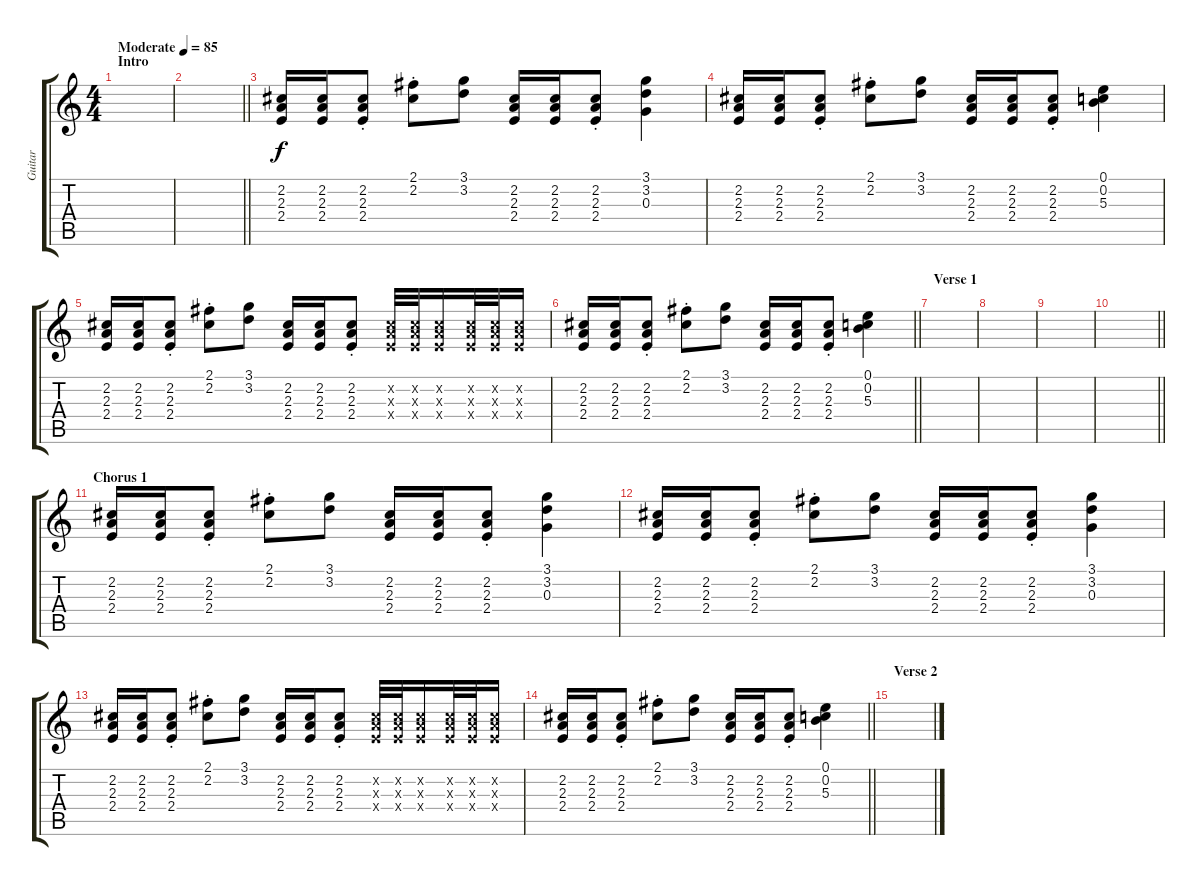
\track ("Guitar" "Guitar") {instrument distortionguitar}
\staff {score tabs}
\tuning (E4 B3 G3 D3 A2 E2) {hide}
\ts (4 4)
\section ("" "Intro")
\tempo (85 "Moderate")
\clef g2
\ks c
|
\barLineRight lightlight
|
(2.2 2.3 2.4).16 (2.2 2.3 2.4).16 (2.2{st} 2.3{st} 2.4{st}).8 (2.1{st} 2.2{st}).8 (3.1 3.2).8 (2.2 2.3 2.4).16 (2.2 2.3 2.4).16 (2.2{st} 2.3{st} 2.4{st}).8 (3.1 3.2 0.3).4 |
(2.2 2.3 2.4).16 (2.2 2.3 2.4).16 (2.2{st} 2.3{st} 2.4{st}).8 (2.1{st} 2.2{st}).8 (3.1 3.2).8 (2.2 2.3 2.4).16 (2.2 2.3 2.4).16 (2.2{st} 2.3{st} 2.4{st}).8 (0.1 0.2 5.3).4 |
(2.2 2.3 2.4).16 (2.2 2.3 2.4).16 (2.2{st} 2.3{st} 2.4{st}).8 (2.1{st} 2.2{st}).8 (3.1 3.2).8 (2.2 2.3 2.4).16 (2.2 2.3 2.4).16 (2.2{st} 2.3{st} 2.4{st}).8 (2.2{x} 2.3{x} 2.4{x}).32 (2.2{x} 2.3{x} 2.4{x}).32 (2.2{x} 2.3{x} 2.4{x}).16 (2.2{x} 2.3{x} 2.4{x}).32 (2.2{x} 2.3{x} 2.4{x}).32 (2.2{x} 2.3{x} 2.4{x}).16 |
\barLineRight lightlight
(2.2 2.3 2.4).16 (2.2 2.3 2.4).16 (2.2{st} 2.3{st} 2.4{st}).8 (2.1{st} 2.2{st}).8 (3.1 3.2).8 (2.2 2.3 2.4).16 (2.2 2.3 2.4).16 (2.2{st} 2.3{st} 2.4{st}).8 (0.1 0.2 5.3).4 |
\section ("" "Verse 1")
|
|
|
\barLineRight lightlight
|
\section ("" "Chorus 1")
(2.2 2.3 2.4).16 (2.2 2.3 2.4).16 (2.2{st} 2.3{st} 2.4{st}).8 (2.1{st} 2.2{st}).8 (3.1 3.2).8 (2.2 2.3 2.4).16 (2.2 2.3 2.4).16 (2.2{st} 2.3{st} 2.4{st}).8 (3.1 3.2 0.3).4 |
(2.2 2.3 2.4).16 (2.2 2.3 2.4).16 (2.2{st} 2.3{st} 2.4{st}).8 (2.1{st} 2.2{st}).8 (3.1 3.2).8 (2.2 2.3 2.4).16 (2.2 2.3 2.4).16 (2.2{st} 2.3{st} 2.4{st}).8 (3.1 3.2 0.3).4 |
(2.2 2.3 2.4).16 (2.2 2.3 2.4).16 (2.2{st} 2.3{st} 2.4{st}).8 (2.1{st} 2.2{st}).8 (3.1 3.2).8 (2.2 2.3 2.4).16 (2.2 2.3 2.4).16 (2.2{st} 2.3{st} 2.4{st}).8 (2.2{x} 2.3{x} 2.4{x}).32 (2.2{x} 2.3{x} 2.4{x}).32 (2.2{x} 2.3{x} 2.4{x}).16 (2.2{x} 2.3{x} 2.4{x}).32 (2.2{x} 2.3{x} 2.4{x}).32 (2.2{x} 2.3{x} 2.4{x}).16 |
\barLineRight lightlight
(2.2 2.3 2.4).16 (2.2 2.3 2.4).16 (2.2{st} 2.3{st} 2.4{st}).8 (2.1{st} 2.2{st}).8 (3.1 3.2).8 (2.2 2.3 2.4).16 (2.2 2.3 2.4).16 (2.2{st} 2.3{st} 2.4{st}).8 (0.1 0.2 5.3).4 |
\section ("" "Verse 2")
